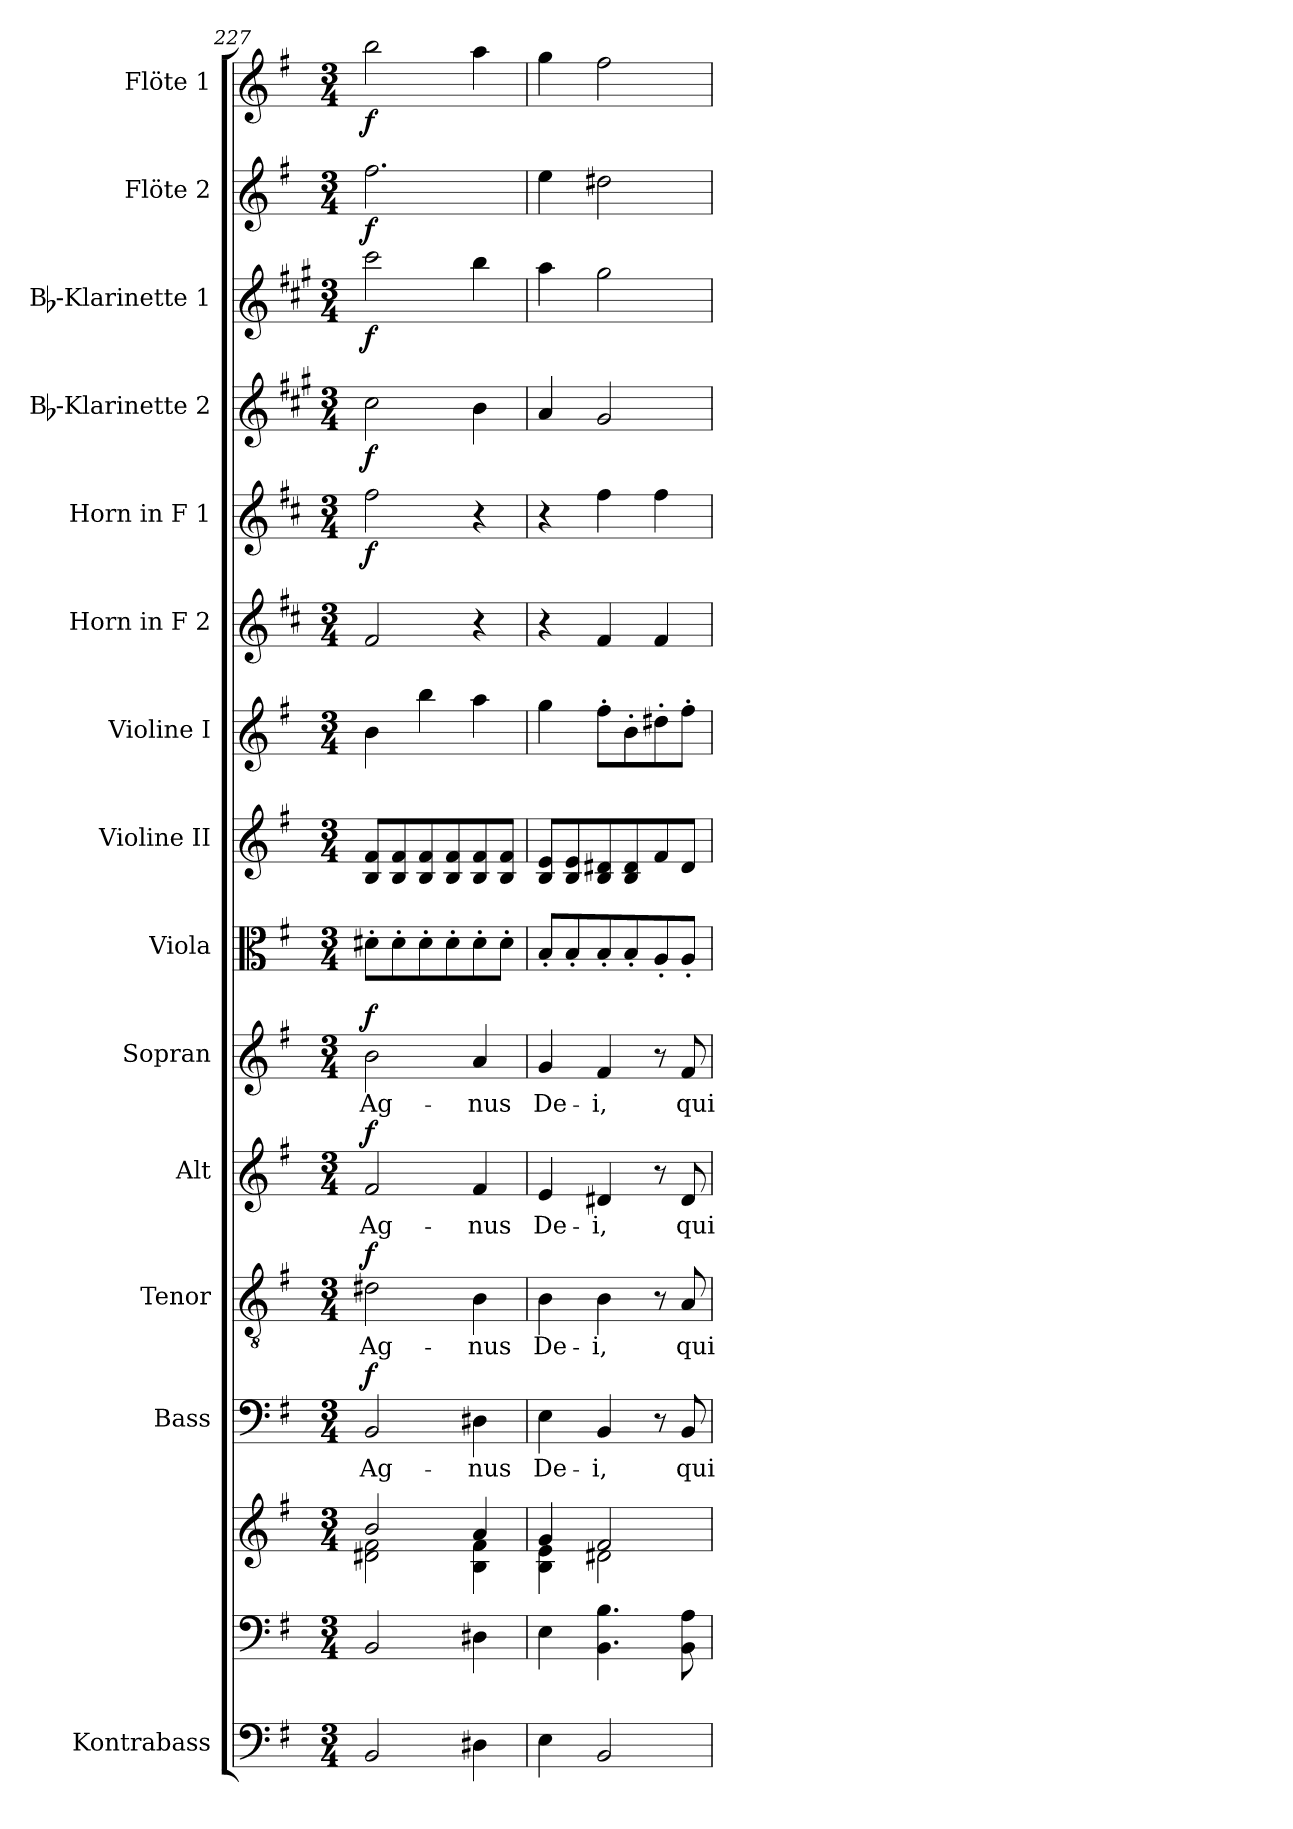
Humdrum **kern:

**kern	**kern	**kern	**kern	**text	**dynam	**kern	**text	**dynam	**kern	**text	**dynam	**kern	**text	**dynam	**kern	**kern	**kern	**kern	**kern	**dynam	**kern	**dynam	**kern	**dynam	**kern	**dynam	**kern	**dynam
*part15	*part14	*part14	*part13	*part13	*part13	*part12	*part12	*part12	*part11	*part11	*part11	*part10	*part10	*part10	*part9	*part8	*part7	*part6	*part5	*part5	*part4	*part4	*part3	*part3	*part2	*part2	*part1	*part1
*staff16	*staff15	*staff14	*staff13	*staff13	*staff13	*staff12	*staff12	*staff12	*staff11	*staff11	*staff11	*staff10	*staff10	*staff10	*staff9	*staff8	*staff7	*staff6	*staff5	*staff5	*staff4	*staff4	*staff3	*staff3	*staff2	*staff2	*staff1	*staff1
*I"Kontrabass	*	*	*I"Bass	*	*	*I"Tenor	*	*	*I"Alt	*	*	*I"Sopran	*	*	*I"Viola	*I"Violine II	*I"Violine I	*I"Horn in F 2	*I"Horn in F 1	*	*I"Bb-Klarinette 2	*	*I"Bb-Klarinette 1	*	*I"Flöte 2	*	*I"Flöte 1	*
*I'Kb.	*	*	*I'B.	*	*	*I'T.	*	*	*I'A.	*	*	*I'S.	*	*	*I'Vla.	*I'Vl. II	*I'Vl. I	*I'Horn 2	*I'Horn 1	*	*I'Bb Kl. 2	*	*I'Bb Kl. 1	*	*I'Fl. 2	*	*I'Fl. 1	*
*clefF4	*clefF4	*clefG2	*clefF4	*	*	*clefGv2	*	*	*clefG2	*	*	*clefG2	*	*	*clefC3	*clefG2	*clefG2	*clefG2	*clefG2	*	*clefG2	*	*clefG2	*	*clefG2	*	*clefG2	*
*ITrd7c12	*	*	*	*	*	*	*	*	*	*	*	*	*	*	*	*	*	*ITrd4c7	*ITrd4c7	*	*ITrd1c2	*	*ITrd1c2	*	*	*	*	*
*k[f#]	*k[f#]	*k[f#]	*k[f#]	*	*	*k[f#]	*	*	*k[f#]	*	*	*k[f#]	*	*	*k[f#]	*k[f#]	*k[f#]	*k[f#]	*k[f#]	*	*k[f#]	*	*k[f#]	*	*k[f#]	*	*k[f#]	*
*G:	*G:	*G:	*G:	*	*	*G:	*	*	*G:	*	*	*G:	*	*	*G:	*G:	*G:	*G:	*G:	*	*G:	*	*G:	*	*G:	*	*G:	*
*M3/4	*M3/4	*M3/4	*M3/4	*	*	*M3/4	*	*	*M3/4	*	*	*M3/4	*	*	*M3/4	*M3/4	*M3/4	*M3/4	*M3/4	*	*M3/4	*	*M3/4	*	*M3/4	*	*M3/4	*
=227	=227	=227	=227	=227	=227	=227	=227	=227	=227	=227	=227	=227	=227	=227	=227	=227	=227	=227	=227	=227	=227	=227	=227	=227	=227	=227	=227	=227
*	*	*^	*	*	*	*	*	*	*	*	*	*	*	*	*	*	*	*	*	*	*	*	*	*	*	*	*	*
!	!	!	!	!	!LO:LY:b	!LO:DY:a	!	!LO:LY:b	!LO:DY:a	!	!LO:LY:b	!LO:DY:a	!	!LO:LY:b	!LO:DY:a	!	!	!	!	!	!LO:DY:b	!	!LO:DY:b	!	!LO:DY:b	!	!LO:DY:b	!	!LO:DY:b
2BBB/	2BB/	2b/	2d#X\ 2f#\	2BB/	Ag-	f	2d#X\	Ag-	f	2f#/	Ag-	f	2b\	Ag-	f	8d#X'>\L	8B/ 8f#/L	4b\	2B/	2b\	f	2b\	f	2bb\	f	2.ff#\	f	2bb\	f
.	.	.	.	.	.	.	.	.	.	.	.	.	.	.	.	8d#'>\	8B/ 8f#/	.	.	.	.	.	.	.	.	.	.	.	.
.	.	.	.	.	.	.	.	.	.	.	.	.	.	.	.	8d#'>\	8B/ 8f#/	4bb\	.	.	.	.	.	.	.	.	.	.	.
.	.	.	.	.	.	.	.	.	.	.	.	.	.	.	.	8d#'>\	8B/ 8f#/	.	.	.	.	.	.	.	.	.	.	.	.
!	!	!	!	!	!LO:LY:b	!	!	!LO:LY:b	!	!	!LO:LY:b	!	!	!LO:LY:b	!	!	!	!	!	!	!	!	!	!	!	!	!	!	!
4DD#X\	4D#X\	4a/	4B\ 4f#\	4D#X\	-nus	.	4B\	-nus	.	4f#/	-nus	.	4a/	-nus	.	8d#'>\	8B/ 8f#/	4aa\	4r	4r	.	4a\	.	4aa\	.	.	.	4aa\	.
.	.	.	.	.	.	.	.	.	.	.	.	.	.	.	.	8d#'>\J	8B/ 8f#/J	.	.	.	.	.	.	.	.	.	.	.	.
=228	=228	=228	=228	=228	=228	=228	=228	=228	=228	=228	=228	=228	=228	=228	=228	=228	=228	=228	=228	=228	=228	=228	=228	=228	=228	=228	=228	=228	=228
!	!	!	!	!	!LO:LY:b	!	!	!LO:LY:b	!	!	!LO:LY:b	!	!	!LO:LY:b	!	!	!	!	!	!	!	!	!	!	!	!	!	!	!
4EE\	4E\	4g/	4B\ 4e\	4E\	De-	.	4B\	De-	.	4e/	De-	.	4g/	De-	.	8B'</L	8B/ 8e/L	4gg\	4r	4r	.	4g/	.	4gg\	.	4ee\	.	4gg\	.
.	.	.	.	.	.	.	.	.	.	.	.	.	.	.	.	8B'</	8B/ 8e/	.	.	.	.	.	.	.	.	.	.	.	.
!	!	!	!	!	!LO:LY:b	!	!	!LO:LY:b	!	!	!LO:LY:b	!	!	!LO:LY:b	!	!	!	!	!	!	!	!	!	!	!	!	!	!	!
2BBB/	4.BB\ 4.B\	2f#/	2d#X\	4BB/	-i,	.	4B\	-i,	.	4d#X/	-i,	.	4f#/	-i,	.	8B'</	8B/ 8d#X/	8ff#'>\L	4B/	4b\	.	2f#/	.	2ff#\	.	2dd#X\	.	2ff#\	.
.	.	.	.	.	.	.	.	.	.	.	.	.	.	.	.	8B'</	8B/ 8d#/	8b'>\	.	.	.	.	.	.	.	.	.	.	.
.	.	.	.	8r	.	.	8r	.	.	8r	.	.	8r	.	.	8A'</	8f#/	8dd#X'>\	4B/	4b\	.	.	.	.	.	.	.	.	.
!	!	!	!	!	!LO:LY:b	!	!	!LO:LY:b	!	!	!LO:LY:b	!	!	!LO:LY:b	!	!	!	!	!	!	!	!	!	!	!	!	!	!	!
.	8BB\ 8A\	.	.	8BB/	qui	.	8A/	qui	.	8d#/	qui	.	8f#/	qui	.	8A'</J	8d#/J	8ff#'>\J	.	.	.	.	.	.	.	.	.	.	.
*	*	*v	*v	*	*	*	*	*	*	*	*	*	*	*	*	*	*	*	*	*	*	*	*	*	*	*	*	*	*
=	=	=	=	=	=	=	=	=	=	=	=	=	=	=	=	=	=	=	=	=	=	=	=	=	=	=	=	=
*-	*-	*-	*-	*-	*-	*-	*-	*-	*-	*-	*-	*-	*-	*-	*-	*-	*-	*-	*-	*-	*-	*-	*-	*-	*-	*-	*-	*-
